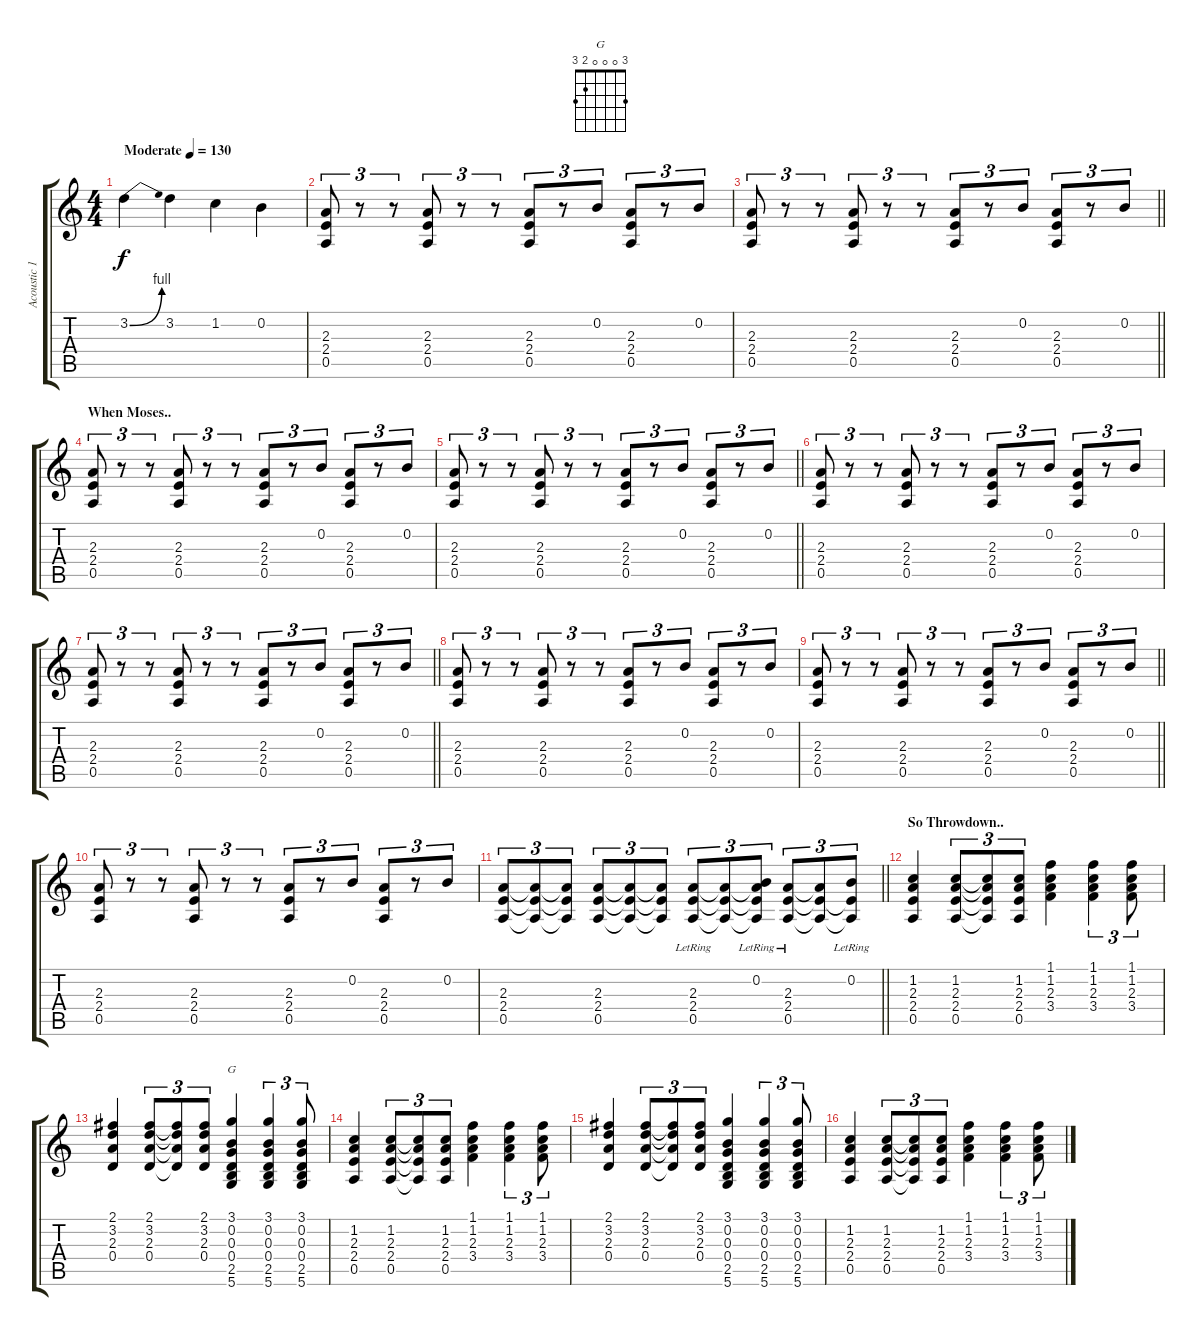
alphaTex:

\track ("Acoustic 1" "Acoustic 1") {instrument acousticguitarsteel}
\staff {score tabs}
\tuning (E4 B3 G3 D3 A2 D2) {hide}
\chord ("G" 3 0 0 0 2 3)
\ts (4 4)
\tempo (130 "Moderate")
\clef g2
\ks c
3.2{be (bend 0 0 60 4)}.4{dy f instrument acousticguitarsteel} 3.2.4 1.2.4 0.2.4 |
(2.3 2.4 0.5).8{tu (3 2)} r.8{tu (3 2)} r.8{tu (3 2)} (2.3 2.4 0.5).8{tu (3 2)} r.8{tu (3 2)} r.8{tu (3 2)} (2.3 2.4 0.5).8{tu (3 2)} r.8{tu (3 2)} 0.2.8{tu (3 2)} (2.3 2.4 0.5).8{tu (3 2)} r.8{tu (3 2)} 0.2.8{tu (3 2)} |
\barLineRight lightlight
(2.3 2.4 0.5).8{tu (3 2)} r.8{tu (3 2)} r.8{tu (3 2)} (2.3 2.4 0.5).8{tu (3 2)} r.8{tu (3 2)} r.8{tu (3 2)} (2.3 2.4 0.5).8{tu (3 2)} r.8{tu (3 2)} 0.2.8{tu (3 2)} (2.3 2.4 0.5).8{tu (3 2)} r.8{tu (3 2)} 0.2.8{tu (3 2)} |
\section ("" "When Moses..")
(2.3 2.4 0.5).8{tu (3 2)} r.8{tu (3 2)} r.8{tu (3 2)} (2.3 2.4 0.5).8{tu (3 2)} r.8{tu (3 2)} r.8{tu (3 2)} (2.3 2.4 0.5).8{tu (3 2)} r.8{tu (3 2)} 0.2.8{tu (3 2)} (2.3 2.4 0.5).8{tu (3 2)} r.8{tu (3 2)} 0.2.8{tu (3 2)} |
\barLineRight lightlight
(2.3 2.4 0.5).8{tu (3 2)} r.8{tu (3 2)} r.8{tu (3 2)} (2.3 2.4 0.5).8{tu (3 2)} r.8{tu (3 2)} r.8{tu (3 2)} (2.3 2.4 0.5).8{tu (3 2)} r.8{tu (3 2)} 0.2.8{tu (3 2)} (2.3 2.4 0.5).8{tu (3 2)} r.8{tu (3 2)} 0.2.8{tu (3 2)} |
(2.3 2.4 0.5).8{tu (3 2)} r.8{tu (3 2)} r.8{tu (3 2)} (2.3 2.4 0.5).8{tu (3 2)} r.8{tu (3 2)} r.8{tu (3 2)} (2.3 2.4 0.5).8{tu (3 2)} r.8{tu (3 2)} 0.2.8{tu (3 2)} (2.3 2.4 0.5).8{tu (3 2)} r.8{tu (3 2)} 0.2.8{tu (3 2)} |
\barLineRight lightlight
(2.3 2.4 0.5).8{tu (3 2)} r.8{tu (3 2)} r.8{tu (3 2)} (2.3 2.4 0.5).8{tu (3 2)} r.8{tu (3 2)} r.8{tu (3 2)} (2.3 2.4 0.5).8{tu (3 2)} r.8{tu (3 2)} 0.2.8{tu (3 2)} (2.3 2.4 0.5).8{tu (3 2)} r.8{tu (3 2)} 0.2.8{tu (3 2)} |
(2.3 2.4 0.5).8{tu (3 2)} r.8{tu (3 2)} r.8{tu (3 2)} (2.3 2.4 0.5).8{tu (3 2)} r.8{tu (3 2)} r.8{tu (3 2)} (2.3 2.4 0.5).8{tu (3 2)} r.8{tu (3 2)} 0.2.8{tu (3 2)} (2.3 2.4 0.5).8{tu (3 2)} r.8{tu (3 2)} 0.2.8{tu (3 2)} |
\barLineRight lightlight
(2.3 2.4 0.5).8{tu (3 2)} r.8{tu (3 2)} r.8{tu (3 2)} (2.3 2.4 0.5).8{tu (3 2)} r.8{tu (3 2)} r.8{tu (3 2)} (2.3 2.4 0.5).8{tu (3 2)} r.8{tu (3 2)} 0.2.8{tu (3 2)} (2.3 2.4 0.5).8{tu (3 2)} r.8{tu (3 2)} 0.2.8{tu (3 2)} |
(2.3 2.4 0.5).8{tu (3 2)} r.8{tu (3 2)} r.8{tu (3 2)} (2.3 2.4 0.5).8{tu (3 2)} r.8{tu (3 2)} r.8{tu (3 2)} (2.3 2.4 0.5).8{tu (3 2)} r.8{tu (3 2)} 0.2.8{tu (3 2)} (2.3 2.4 0.5).8{tu (3 2)} r.8{tu (3 2)} 0.2.8{tu (3 2)} |
\barLineRight lightlight
(2.3 2.4 0.5).8{tu (3 2)} (2.3{t} 2.4{t} 0.5{t}).8{tu (3 2)} (2.3{t} 2.4{t} 0.5{t}).8{tu (3 2)} (2.3 2.4 0.5).8{tu (3 2)} (2.3{t} 2.4{t} 0.5{t}).8{tu (3 2)} (2.3{t} 2.4{t} 0.5{t}).8{tu (3 2)} (2.3{lr} 2.4{lr} 0.5{lr}).8{tu (3 2)} (2.3{t} 2.4{t} 0.5{t}).8{tu (3 2)} (0.2{lr} 2.3{t} 2.4{t} 0.5{t}).8{tu (3 2)} (2.3{lr} 2.4{lr} 0.5{lr}).8{tu (3 2)} (2.3{t} 2.4{t} 0.5{t}).8{tu (3 2)} (0.2{lr} 2.4{t} 0.5{t}).8{tu (3 2)} |
\section ("" "So Throwdown..")
(1.2 2.3 2.4 0.5).4 (1.2 2.3 2.4 0.5).8{tu (3 2)} (1.2{t} 2.3{t} 2.4{t} 0.5{t}).8{tu (3 2)} (1.2 2.3 2.4 0.5).8{tu (3 2)} (1.1 1.2 2.3 3.4).4 (1.1 1.2 2.3 3.4).4{tu (3 2)} (1.1 1.2 2.3 3.4).8{tu (3 2)} |
(2.1 3.2 2.3 0.4).4 (2.1 3.2 2.3 0.4).8{tu (3 2)} (2.1{t} 3.2{t} 2.3{t} 0.4{t}).8{tu (3 2)} (2.1 3.2 2.3 0.4).8{tu (3 2)} (3.1 0.2 0.3 0.4 2.5 5.6).4{ch "G"} (3.1 0.2 0.3 0.4 2.5 5.6).4{tu (3 2)} (3.1 0.2 0.3 0.4 2.5 5.6).8{tu (3 2)} |
(1.2 2.3 2.4 0.5).4 (1.2 2.3 2.4 0.5).8{tu (3 2)} (1.2{t} 2.3{t} 2.4{t} 0.5{t}).8{tu (3 2)} (1.2 2.3 2.4 0.5).8{tu (3 2)} (1.1 1.2 2.3 3.4).4 (1.1 1.2 2.3 3.4).4{tu (3 2)} (1.1 1.2 2.3 3.4).8{tu (3 2)} |
(2.1 3.2 2.3 0.4).4 (2.1 3.2 2.3 0.4).8{tu (3 2)} (2.1{t} 3.2{t} 2.3{t} 0.4{t}).8{tu (3 2)} (2.1 3.2 2.3 0.4).8{tu (3 2)} (3.1 0.2 0.3 0.4 2.5 5.6).4 (3.1 0.2 0.3 0.4 2.5 5.6).4{tu (3 2)} (3.1 0.2 0.3 0.4 2.5 5.6).8{tu (3 2)} |
(1.2 2.3 2.4 0.5).4 (1.2 2.3 2.4 0.5).8{tu (3 2)} (1.2{t} 2.3{t} 2.4{t} 0.5{t}).8{tu (3 2)} (1.2 2.3 2.4 0.5).8{tu (3 2)} (1.1 1.2 2.3 3.4).4 (1.1 1.2 2.3 3.4).4{tu (3 2)} (1.1 1.2 2.3 3.4).8{tu (3 2)}
